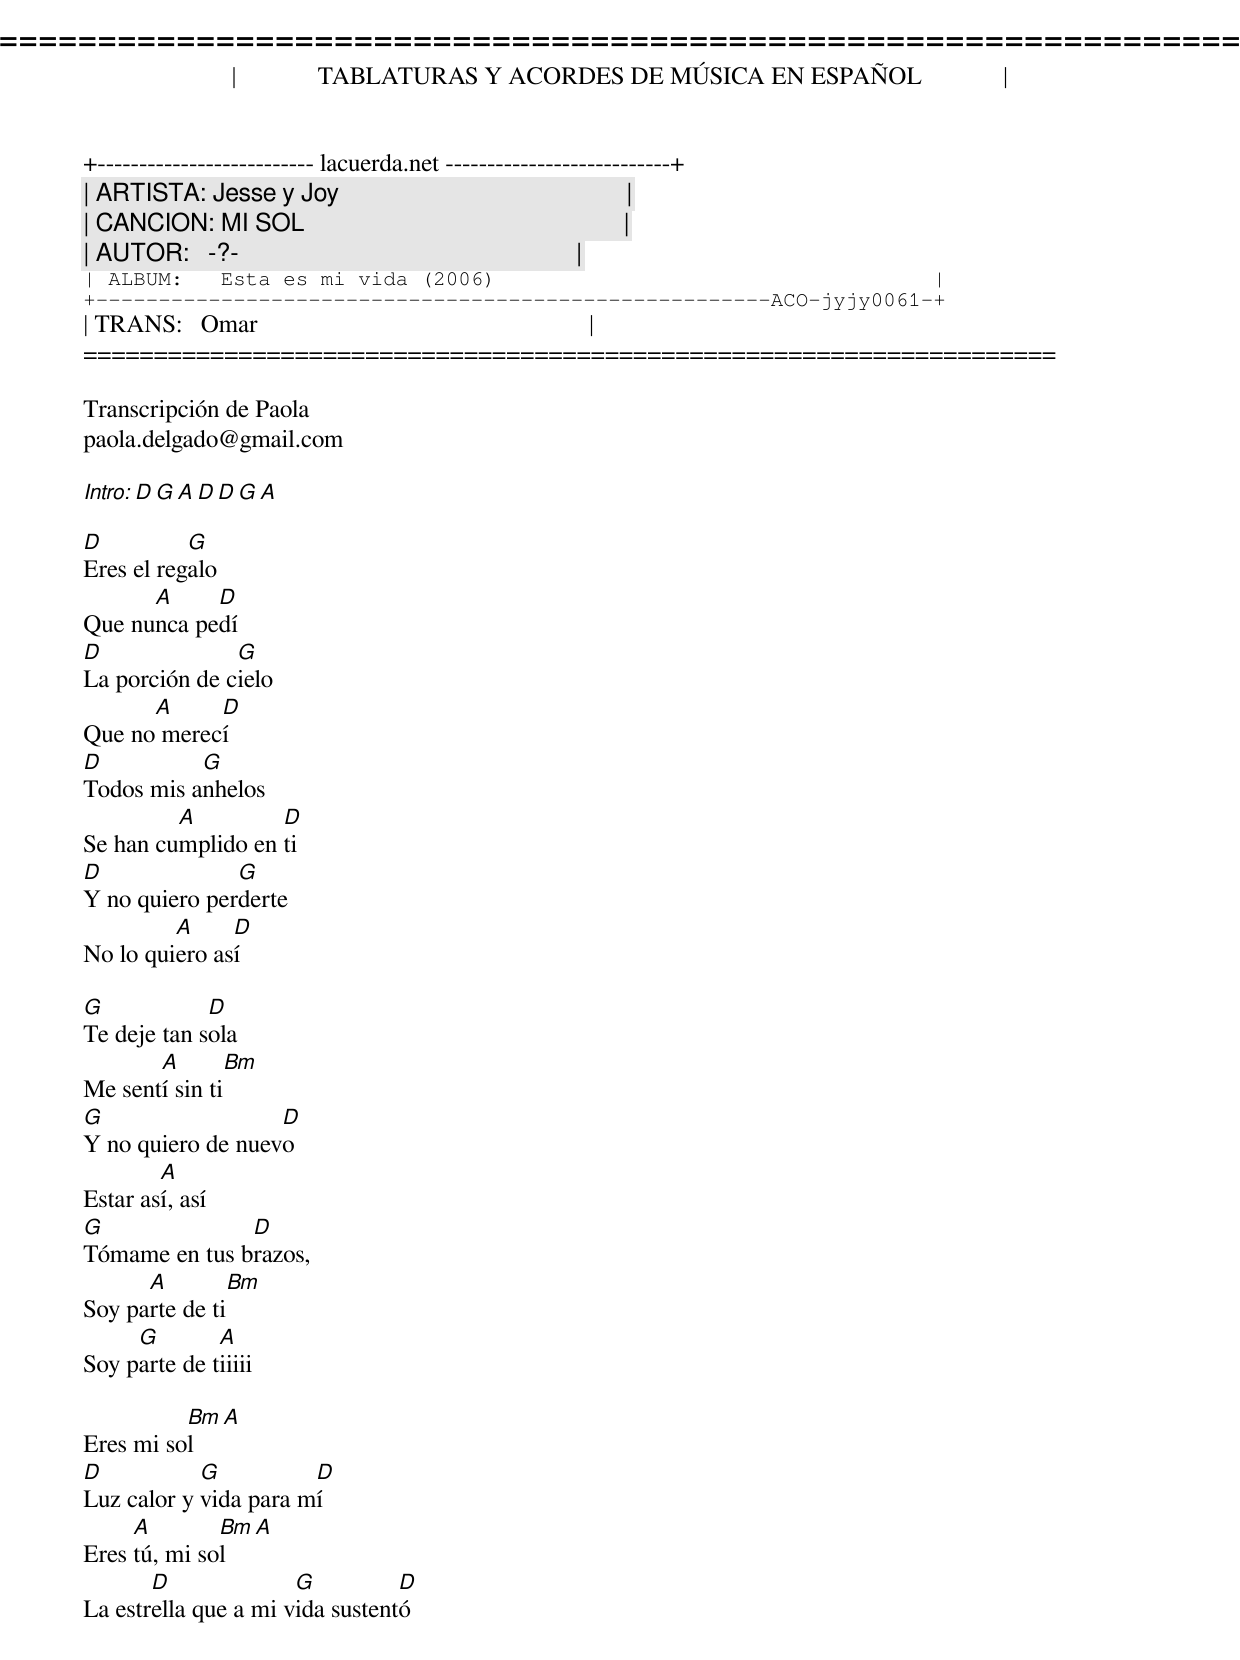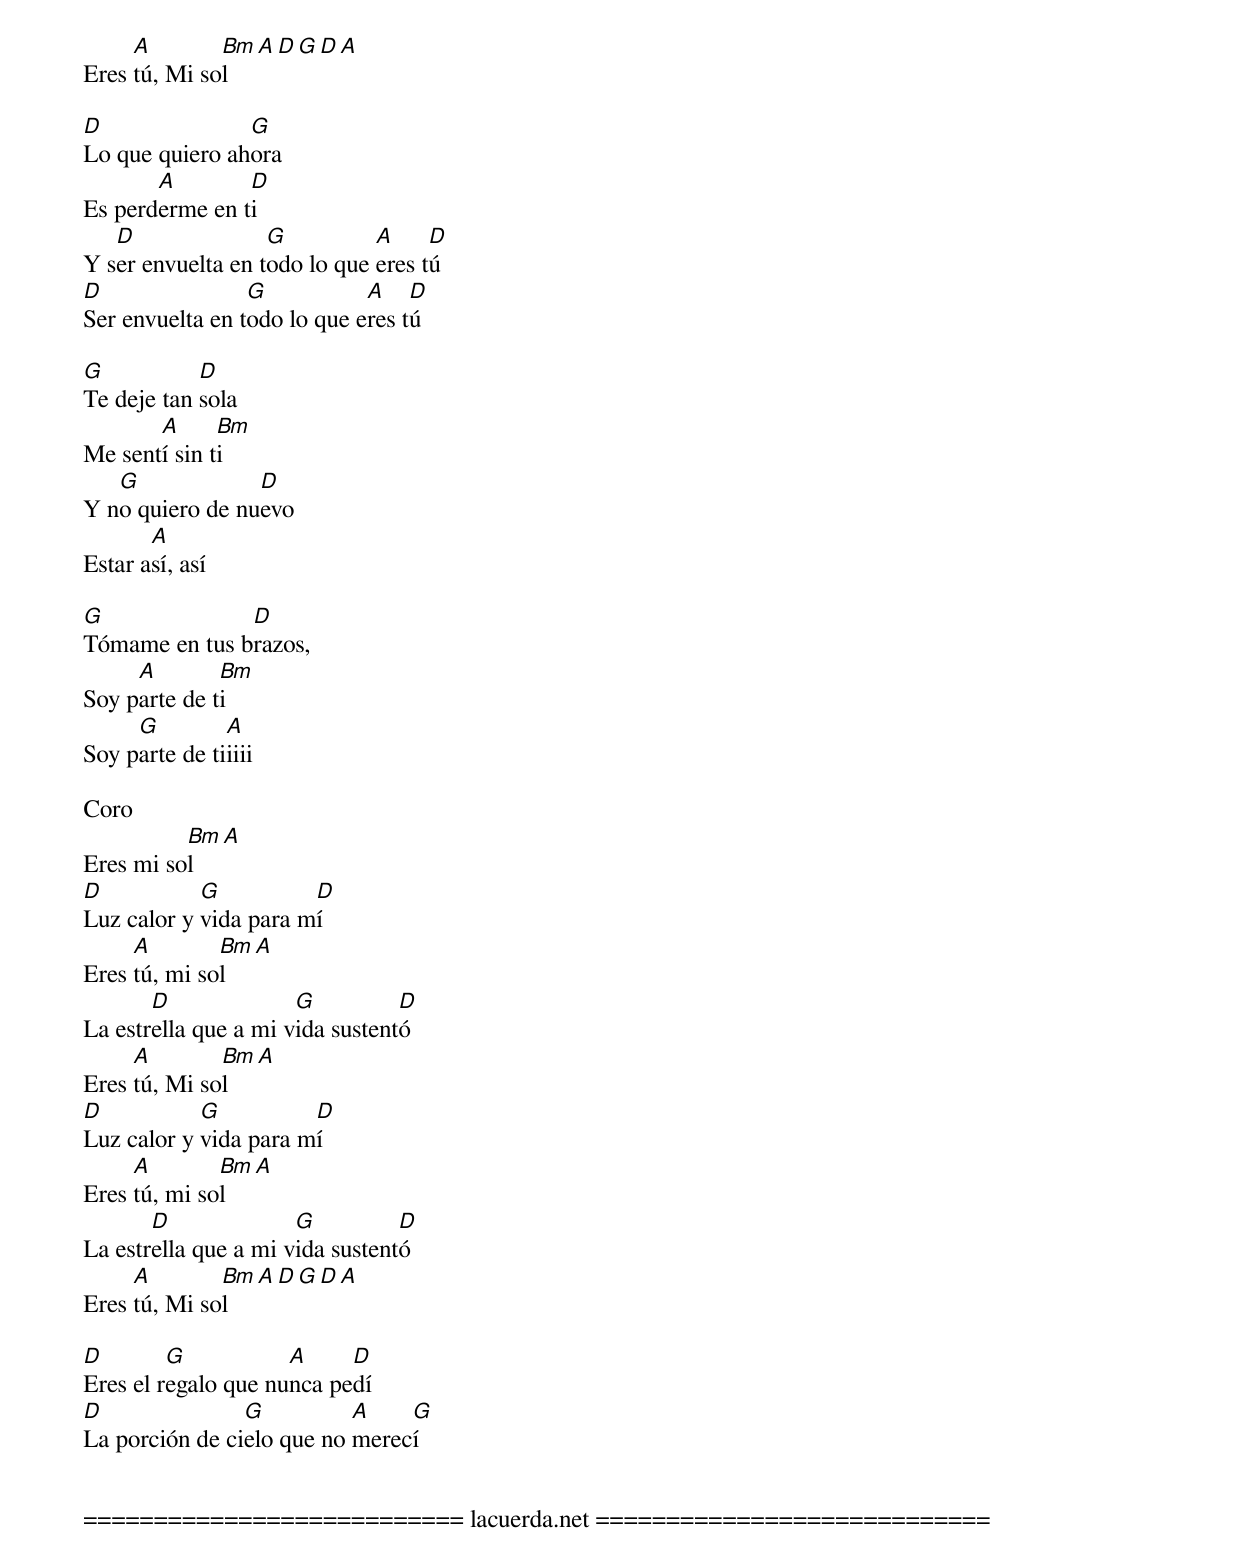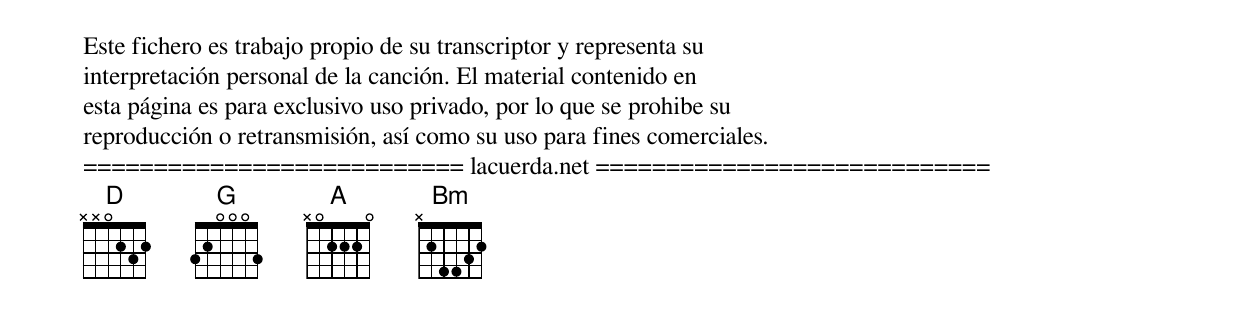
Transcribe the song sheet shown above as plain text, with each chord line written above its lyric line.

=====================================================================
|             TABLATURAS Y ACORDES DE MÚSICA EN ESPAÑOL             |
+-------------------------- lacuerda.net ---------------------------+
| ARTISTA: Jesse y Joy                                              |
| CANCION: MI SOL                                                   |
| AUTOR:   -?-                                                      |
| ALBUM:   Esta es mi vida (2006)                                   |
+------------------------------------------------------ACO-jyjy0061-+
| TRANS:   Omar                                                     |
=====================================================================

Transcripción de Paola
paola.delgado@gmail.com

Intro: D  G  A  D   D  G  A

D          G
Eres el regalo
      A     D
Que nunca pedí
D              G
La porción de cielo
      A     D
Que no merecí
D          G
Todos mis anhelos
         A         D
Se han cumplido en ti
D              G
Y no quiero perderte
         A     D
No lo quiero así

G            D
Te deje tan sola
       A       Bm
Me sentí sin ti
G                  D
Y no quiero de nuevo
        A
Estar así, así
G              D
Tómame en tus brazos,
      A        Bm
Soy parte de ti
     G        A
Soy parte de tiiiii

          Bm  A
Eres mi sol
D           G          D
Luz calor y vida para mí
     A        Bm  A
Eres tú, mi sol
       D              G          D
La estrella que a mi vida sustentó
     A        Bm  A  D  G  D  A
Eres tú, Mi sol

D               G
Lo que quiero ahora
       A        D
Es perderme en ti
   D               G          A     D
Y ser envuelta en todo lo que eres tú
D                G           A    D
Ser envuelta en todo lo que eres tú

G           D
Te deje tan sola
       A      Bm
Me sentí sin ti
   G             D
Y no quiero de nuevo
       A
Estar así, así

G              D
Tómame en tus brazos,
     A        Bm
Soy parte de ti
     G         A
Soy parte de tiiiii

Coro
          Bm  A
Eres mi sol
D           G          D
Luz calor y vida para mí
     A        Bm  A
Eres tú, mi sol
       D              G          D
La estrella que a mi vida sustentó
     A        Bm  A
Eres tú, Mi sol
D           G          D
Luz calor y vida para mí
     A        Bm  A
Eres tú, mi sol
       D              G          D
La estrella que a mi vida sustentó
     A        Bm  A  D  G  D  A
Eres tú, Mi sol

D        G           A     D
Eres el regalo que nunca pedí
D               G          A    G
La porción de cielo que no merecí


=========================== lacuerda.net ============================
Este fichero es trabajo propio de su transcriptor y representa su
interpretación personal de la canción. El material contenido en
esta página es para exclusivo uso privado, por lo que se prohibe su
reproducción o retransmisión, así como su uso para fines comerciales.
=========================== lacuerda.net ============================
